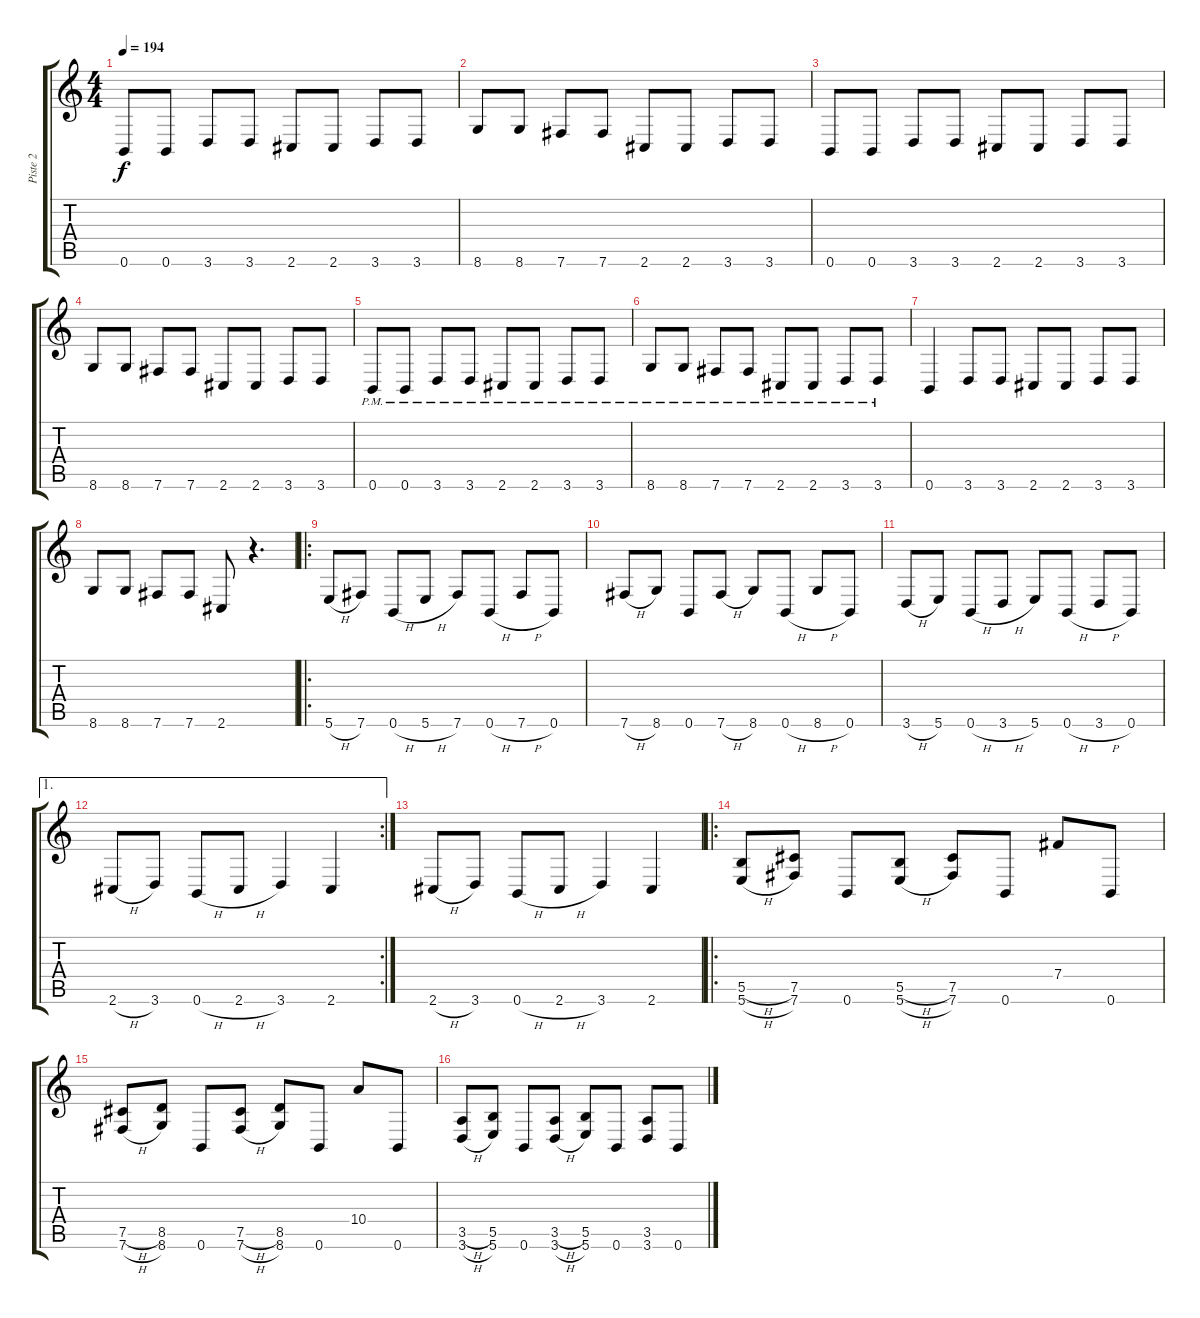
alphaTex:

\track ("Piste 2" "Piste 2") {instrument distortionguitar}
\staff {score tabs}
\tuning (Db4 Ab3 E3 B2 Gb2 B1) {hide}
\ts (4 4)
\tempo 194
\clef g2
\ks c
0.6.8{dy f instrument distortionguitar} 0.6.8 3.6.8 3.6.8 2.6.8 2.6.8 3.6.8 3.6.8 |
8.6.8 8.6.8 7.6.8 7.6.8 2.6.8 2.6.8 3.6.8 3.6.8 |
0.6.8 0.6.8 3.6.8 3.6.8 2.6.8 2.6.8 3.6.8 3.6.8 |
8.6.8 8.6.8 7.6.8 7.6.8 2.6.8 2.6.8 3.6.8 3.6.8 |
0.6{pm}.8 0.6{pm}.8 3.6{pm}.8 3.6{pm}.8 2.6{pm}.8 2.6{pm}.8 3.6{pm}.8 3.6{pm}.8 |
8.6{pm}.8 8.6{pm}.8 7.6{pm}.8 7.6{pm}.8 2.6{pm}.8 2.6{pm}.8 3.6{pm}.8 3.6{pm}.8 |
0.6.4 3.6.8 3.6.8 2.6.8 2.6.8 3.6.8 3.6.8 |
8.6.8 8.6.8 7.6.8 7.6.8 2.6.8 r.4{d} |
\ro
5.6{h}.8 7.6.8 0.6{h}.8 5.6{h}.8 7.6.8 0.6{h}.8 7.6{h}.8 0.6.8 |
7.6{h}.8 8.6.8 0.6.8 7.6{h}.8 8.6.8 0.6{h}.8 8.6{h}.8 0.6.8 |
3.6{h}.8 5.6.8 0.6{h}.8 3.6{h}.8 5.6.8 0.6{h}.8 3.6{h}.8 0.6.8 |
\ae 1
\rc 2
2.6{h}.8 3.6.8 0.6{h}.8 2.6{h}.8 3.6.4 2.6.4 |
2.6{h}.8 3.6.8 0.6{h}.8 2.6{h}.8 3.6.4 2.6.4 |
\ro
(5.5{h} 5.6{h}).8 (7.5 7.6).8 0.6.8 (5.5{h} 5.6{h}).8 (7.5 7.6).8 0.6.8 7.4.8 0.6.8 |
(7.5{h} 7.6{h}).8 (8.5 8.6).8 0.6.8 (7.5{h} 7.6{h}).8 (8.5 8.6).8 0.6.8 10.4.8 0.6.8 |
(3.5{h} 3.6{h}).8 (5.5 5.6).8 0.6.8 (3.5{h} 3.6{h}).8 (5.5 5.6).8 0.6.8 (3.5 3.6).8 0.6.8
